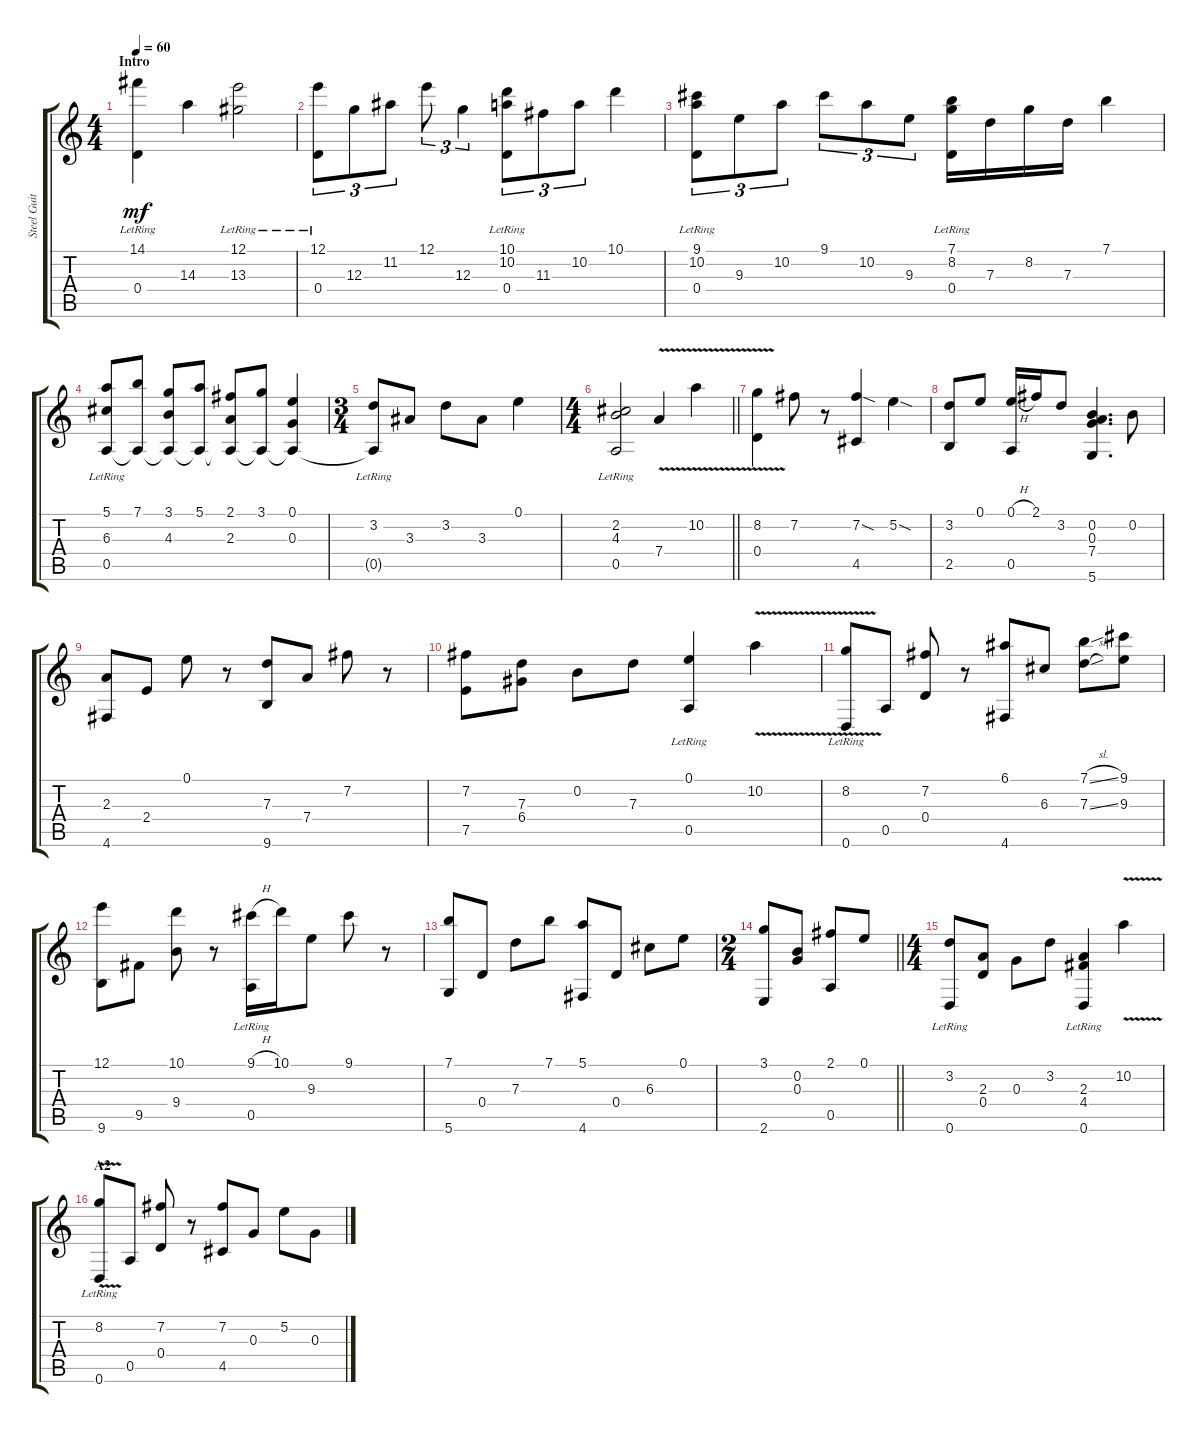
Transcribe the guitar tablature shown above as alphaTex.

\track ("Steel Guitar" "Steel Guit") {instrument acousticguitarsteel}
\staff {score tabs}
\tuning (E4 B3 G3 D3 A2 D2) {hide}
\ts (4 4)
\section ("" "Intro")
\tempo 60
\clef g2
\ks c
(14.1 0.4{lr}).4{dy mf instrument acousticguitarsteel} 14.3.4 (12.1{lr} 13.3{lr}).2 |
(12.1 0.4{lr}).8{tu (3 2)} 12.3.8{tu (3 2)} 11.2.8{tu (3 2)} 12.1.8{tu (3 2)} 12.3.4{tu (3 2)} (10.1 10.2 0.4{lr}).8{tu (3 2)} 11.3.8{tu (3 2)} 10.2.8{tu (3 2)} 10.1.4 |
(9.1 10.2 0.4{lr}).8{tu (3 2)} 9.3.8{tu (3 2)} 10.2.8{tu (3 2)} 9.1.8{tu (3 2)} 10.2.8{tu (3 2)} 9.3.8{tu (3 2)} (7.1 8.2 0.4{lr}).16 7.3.16 8.2.16 7.3.16 7.1.4 |
(5.1 6.3 0.5{lr}).8 (7.1 0.5{t}).8 (3.1 4.3 0.5{t}).8 (5.1 0.5{t}).8 (2.1 2.3 0.5{t}).8 (3.1 0.5{t}).8 (0.1 0.3 0.5{t}).4 |
\ts (3 4)
(3.2 0.5{lr t}).8 3.3.8 3.2.8 3.3.8 0.1.4 |
\ts (4 4)
\barLineRight lightlight
(2.2{lr} 4.3{lr} 0.5{lr}).2 7.4{v}.4 10.2{v}.4 |
\section ("" "")
(8.2{v} 0.4).4 7.2.8 r.8 (7.2{sod} 4.5).4 5.2{sod}.4 |
(3.2 2.5).8 0.1.8 (0.1{h} 0.5).16 2.1.16 3.2.8 (0.2 0.3 7.4 5.6).4{d} 0.2.8 |
(2.3 4.6).8 2.4.8 0.1.8 r.8 (7.3 9.6).8 7.4.8 7.2.8 r.8 |
(7.2 7.5).8 (7.3 6.4).8 0.2.8 7.3.8 (0.1 0.5{lr}).4 10.2{v}.4 |
(8.2{v} 0.6{lr}).8 0.5.8 (7.2 0.4).8 r.8 (6.1 4.6).8 6.3.8 (7.1{sl} 7.3{sl}).8 (9.1 9.3).8 |
(12.1 9.6).8 9.5.8 (10.1 9.4).8 r.8 (9.1{h} 0.5{lr}).16 10.1.16 9.3.8 9.1.8 r.8 |
(7.1 5.6).8 0.4.8 7.3.8 7.1.8 (5.1 4.6).8 0.4.8 6.3.8 0.1.8 |
\ts (2 4)
\barLineRight lightlight
(3.1 2.6).8 (0.2 0.3).8 (2.1 0.5).8 0.1.8 |
\ts (4 4)
(3.2 0.6{lr}).8 (2.3 0.4).8 0.3.8 3.2.8 (2.3 4.4 0.6{lr}).4 10.2{v}.4 |
\section ("" "A2")
(8.2{v} 0.6{lr}).8 0.5.8 (7.2 0.4).8 r.8 (7.2 4.5).8 0.3.8 5.2.8 0.3.8
